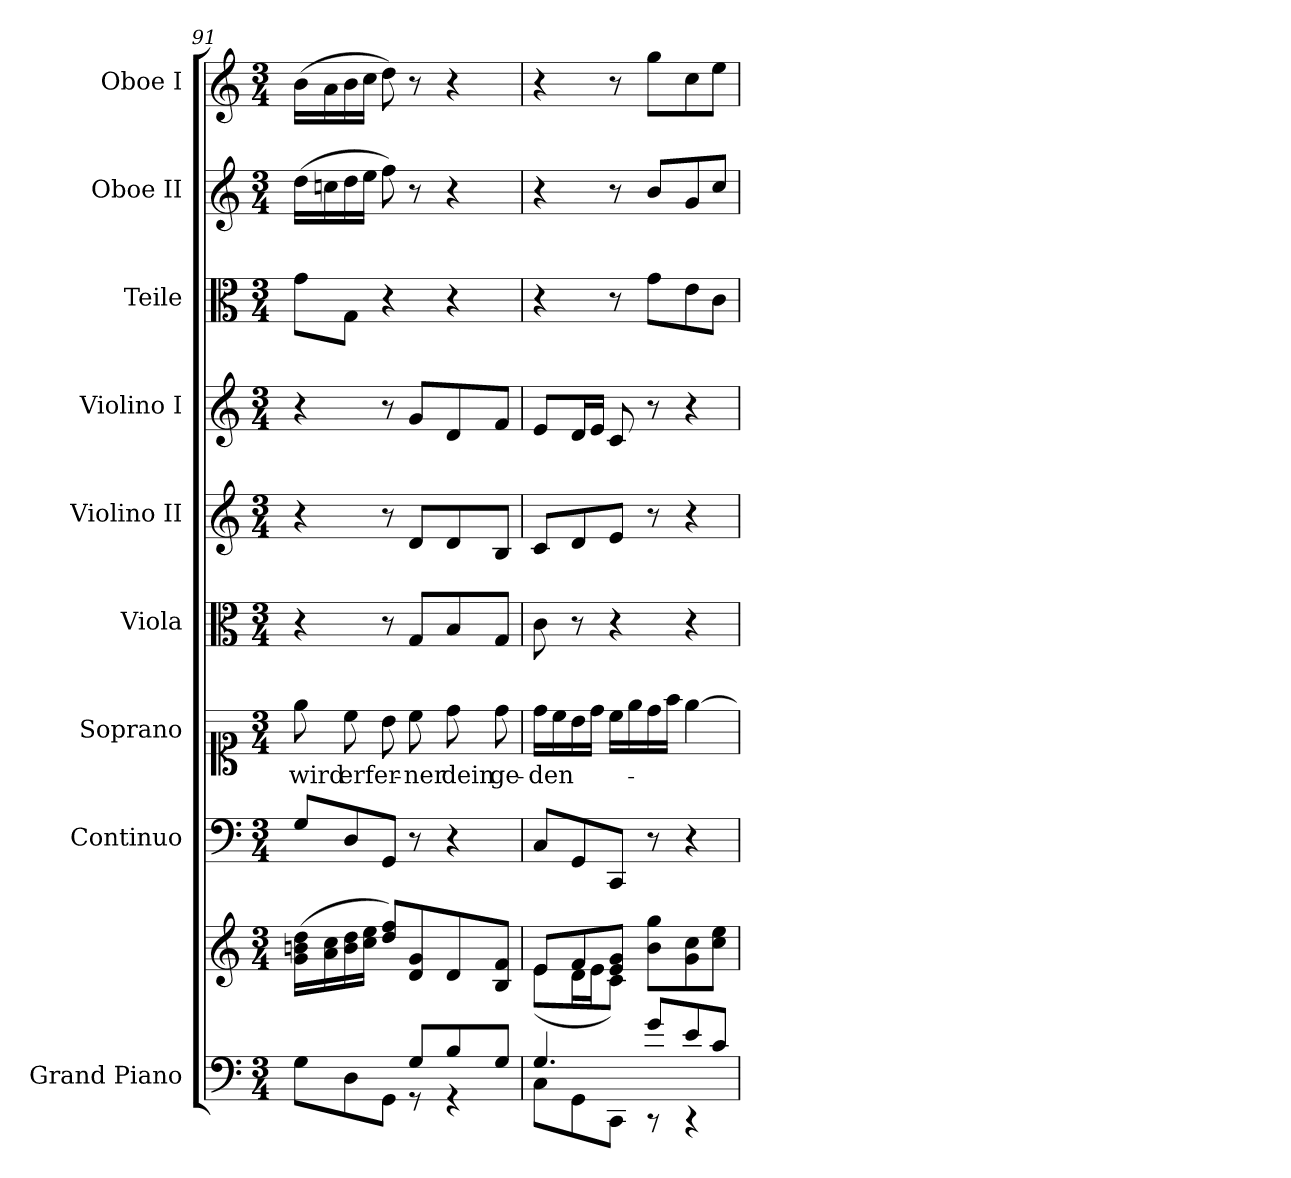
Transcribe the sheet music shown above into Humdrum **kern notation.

**kern	**kern	**kern	**kern	**text	**kern	**kern	**kern	**kern	**kern	**kern
*part9	*part9	*part8	*part7	*part7	*part6	*part5	*part4	*part3	*part2	*part1
*staff10	*staff9	*staff8	*staff7	*staff7	*staff6	*staff5	*staff4	*staff3	*staff2	*staff1
*I"Grand Piano	*	*I"Continuo	*I"Soprano	*	*I"Viola	*I"Violino II	*I"Violino I	*I"Teile	*I"Oboe II	*I"Oboe I
*I'Pno	*	*	*	*	*	*	*	*	*I'Ob	*I'Ob
*clefF4	*clefG2	*clefF4	*clefC1	*	*clefC3	*clefG2	*clefG2	*clefC3	*clefG2	*clefG2
*k[]	*k[]	*k[]	*k[]	*	*k[]	*k[]	*k[]	*k[]	*k[]	*k[]
*M3/4	*M3/4	*M3/4	*M3/4	*	*M3/4	*M3/4	*M3/4	*M3/4	*M3/4	*M3/4
=91	=91	=91	=91	=91	=91	=91	=91	=91	=91	=91
*^	*	*	*	*	*	*	*	*	*	*
!	!	!	!	!	!LO:LY:b	!	!	!	!	!	!
4.ryy	8G\L	(>16g\ 16bn\ 16dd\LL	8G/L	8ee\	wird	4r	4r	4r	8g\L	(>16dd\LL	(>16b\LL
.	.	16a\ 16cc\	.	.	.	.	.	.	.	16ccn\	16a\
!	!	!	!	!	!LO:LY:b	!	!	!	!	!	!
.	8D\	16b\ 16dd\	8D/	8cc\	er	.	.	.	8G\J	16dd\	16b\
.	.	16cc\ 16ee\JJ	.	.	.	.	.	.	.	16ee\JJ	16cc\JJ
!	!	!	!	!	!LO:LY:b	!	!	!	!	!	!
.	8GG\J	8dd/ 8ff/L)	8GG/J	8b\	fer-	8r	8r	8r	4r	8ff\)	8dd\)
!	!	!	!	!	!LO:LY:b	!	!	!	!	!	!
8G/L	8r	8d/ 8g/	8r	8cc\	-ner	8G/L	8d/L	8g/L	.	8r	8r
!	!	!	!	!	!LO:LY:b	!	!	!	!	!	!
8B/	4r	8d/	4r	8dd\	dein	8B/	8d/	8d/	4r	4r	4r
!	!	!	!	!	!LO:LY:b	!	!	!	!	!	!
8G/J	.	8B/ 8f/J	.	8dd\	ge-	8G/J	8B/J	8f/J	.	.	.
=92	=92	=92	=92	=92	=92	=92	=92	=92	=92	=92	=92
*	*	*^	*	*	*	*	*	*	*	*	*
!	!	!	!	!	!	!LO:LY:b	!	!	!	!	!	!
4.G/	8C\L	8e/L	(<8e\L	8C/L	16dd\LL	-den-	8c\	8c/L	8e/L	4r	4r	4r
.	.	.	.	.	16cc\	.	.	.	.	.	.	.
.	8GG\	8f/	16d\L	8GG/	16b\	.	8r	8d/	16d/L	.	.	.
.	.	.	16e\J	.	16dd\JJ	.	.	.	16e/JJ	.	.	.
.	8CC\J	8e/ 8g/J	8c\J)	8CC/J	16cc\LL	.	4r	8e/J	8c/	8r	8r	8r
.	.	.	.	.	16ee\	.	.	.	.	.	.	.
8g/L	8r	8b\ 8gg\L	4.ryy	8r	16dd\	.	.	8r	8r	8g\L	8b/L	8gg\L
.	.	.	.	.	16ff\JJ	.	.	.	.	.	.	.
8e/	4r	8g\ 8cc\	.	4r	[4ee\	.	4r	4r	4r	8e\	8g/	8cc\
8c/J	.	8cc\ 8ee\J	.	.	.	.	.	.	.	8c\J	8cc/J	8ee\J
*v	*v	*	*	*	*	*	*	*	*	*	*	*
*	*v	*v	*	*	*	*	*	*	*	*	*
=	=	=	=	=	=	=	=	=	=	=
*-	*-	*-	*-	*-	*-	*-	*-	*-	*-	*-
